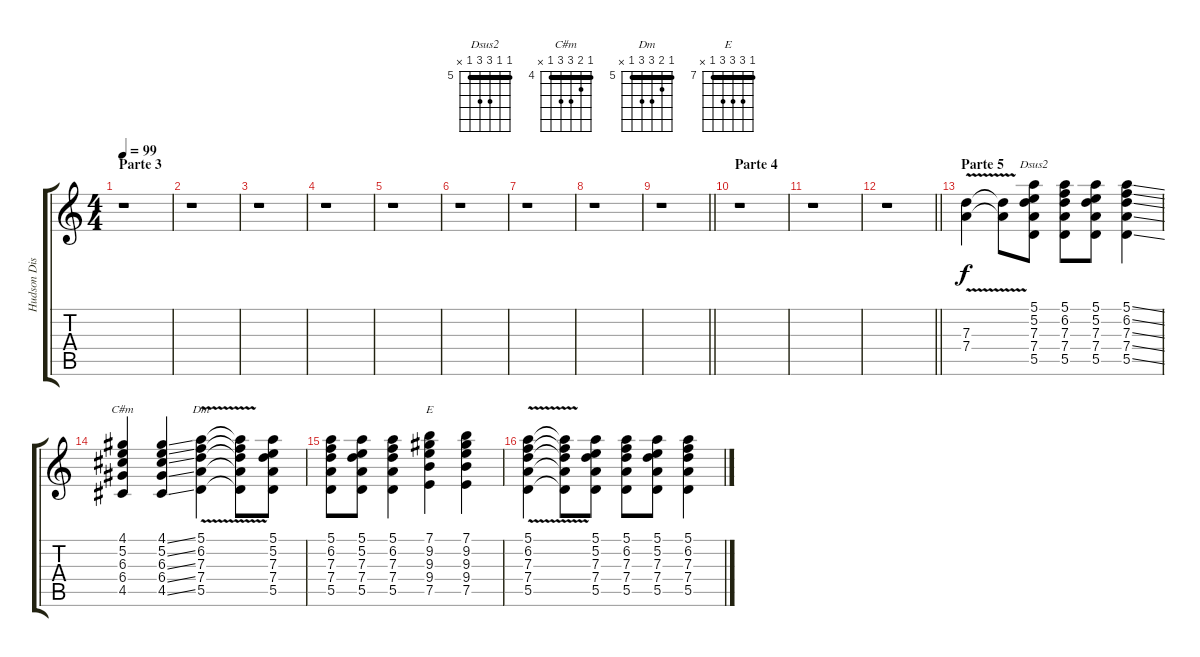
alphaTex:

\track ("Hudson Disto" "Hudson Dis") {instrument distortionguitar}
\staff {score tabs}
\tuning (E4 B3 G3 D3 A2 E2) {hide}
\chord ("Dsus2" 5 5 7 7 5 x) {firstfret 5 barre 5}
\chord ("C#m" 4 5 6 6 4 x) {firstfret 4 barre 4}
\chord ("Dm" 5 6 7 7 5 x) {firstfret 5 barre 5}
\chord ("E" 7 9 9 9 7 x) {firstfret 7 barre 7}
\ts (4 4)
\section ("" "Parte 3")
\tempo 99
\clef g2
\ks c
r.1{dy f} |
r.1 |
r.1 |
r.1 |
r.1 |
r.1 |
r.1 |
r.1 |
\barLineRight lightlight
r.1 |
\section ("" "Parte 4")
r.1 |
r.1 |
\barLineRight lightlight
r.1 |
\section ("" "Parte 5")
(7.3{v} 7.4{v}).4 (7.3{t} 7.4{t}).8 (5.1 5.2 7.3 7.4 5.5).8{ch "Dsus2"} (5.1 6.2 7.3 7.4 5.5).8 (5.1 5.2 7.3 7.4 5.5).8 (5.1{ss} 6.2{ss} 7.3{ss} 7.4{ss} 5.5{ss}).4 |
(4.1 5.2 6.3 6.4 4.5).4{ch "C#m"} (4.1{ss} 5.2{ss} 6.3{ss} 6.4{ss} 4.5{ss}).4 (5.1{v} 6.2{v} 7.3{v} 7.4{v} 5.5{v}).4{ch "Dm"} (5.1{t} 6.2{t} 7.3{t} 7.4{t} 5.5{t}).8 (5.1 5.2 7.3 7.4 5.5).8 |
(5.1 6.2 7.3 7.4 5.5).8 (5.1 5.2 7.3 7.4 5.5).8 (5.1 6.2 7.3 7.4 5.5).4 (7.1 9.2 9.3 9.4 7.5).4{ch "E"} (7.1 9.2 9.3 9.4 7.5).4 |
(5.1{v} 6.2{v} 7.3{v} 7.4{v} 5.5{v}).4 (5.1{t} 6.2{t} 7.3{t} 7.4{t} 5.5{t}).8 (5.1 5.2 7.3 7.4 5.5).8 (5.1 6.2 7.3 7.4 5.5).8 (5.1 5.2 7.3 7.4 5.5).8 (5.1{ss} 6.2{ss} 7.3{ss} 7.4{ss} 5.5{ss}).4
